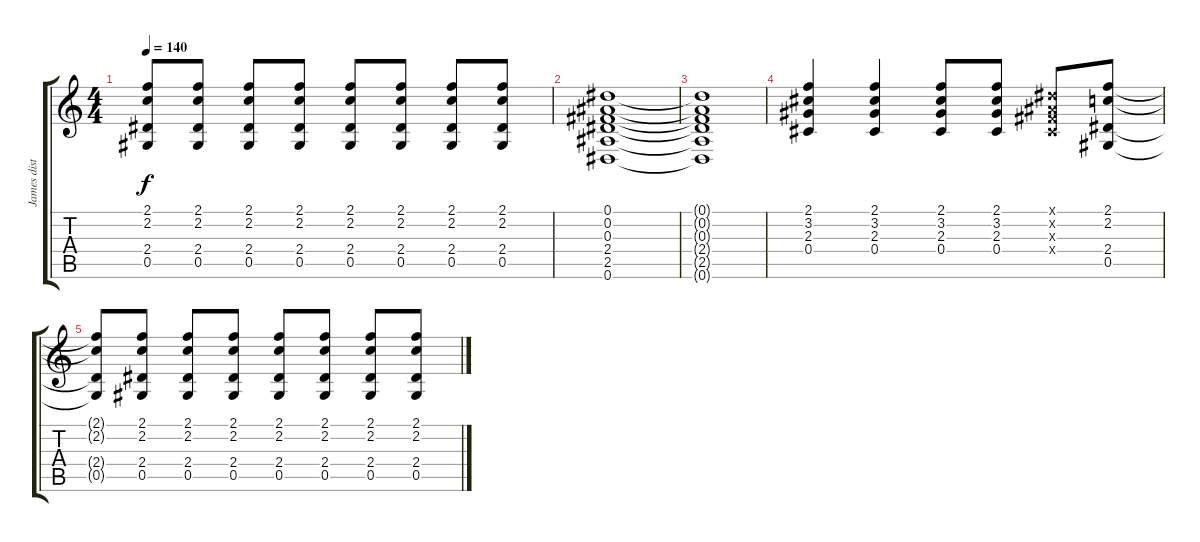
\track ("James distortion" "James dist") {instrument overdrivenguitar}
\staff {score tabs}
\tuning (Eb4 Bb3 Gb3 Db3 Ab2 Eb2) {hide}
\ts (4 4)
\tempo 140
\clef g2
\ks c
(2.1{t} 2.2{t} 2.4{t} 0.5{t}).8{dy f} (2.1 2.2 2.4 0.5).8 (2.1 2.2 2.4 0.5).8 (2.1 2.2 2.4 0.5).8 (2.1 2.2 2.4 0.5).8 (2.1 2.2 2.4 0.5).8 (2.1 2.2 2.4 0.5).8 (2.1 2.2 2.4 0.5).8 |
(0.1 0.2 0.3 2.4 2.5 0.6).1 |
(0.1{t} 0.2{t} 0.3{t} 2.4{t} 2.5{t} 0.6{t}).1 |
(2.1 3.2 2.3 0.4).4 (2.1 3.2 2.3 0.4).4 (2.1 3.2 2.3 0.4).8 (2.1 3.2 2.3 0.4).8 (0.1{x} 0.2{x} 0.3{x} 0.4{x}).8 (2.1 2.2 2.4 0.5).8 |
(2.1{t} 2.2{t} 2.4{t} 0.5{t}).8 (2.1 2.2 2.4 0.5).8 (2.1 2.2 2.4 0.5).8 (2.1 2.2 2.4 0.5).8 (2.1 2.2 2.4 0.5).8 (2.1 2.2 2.4 0.5).8 (2.1 2.2 2.4 0.5).8 (2.1 2.2 2.4 0.5).8
